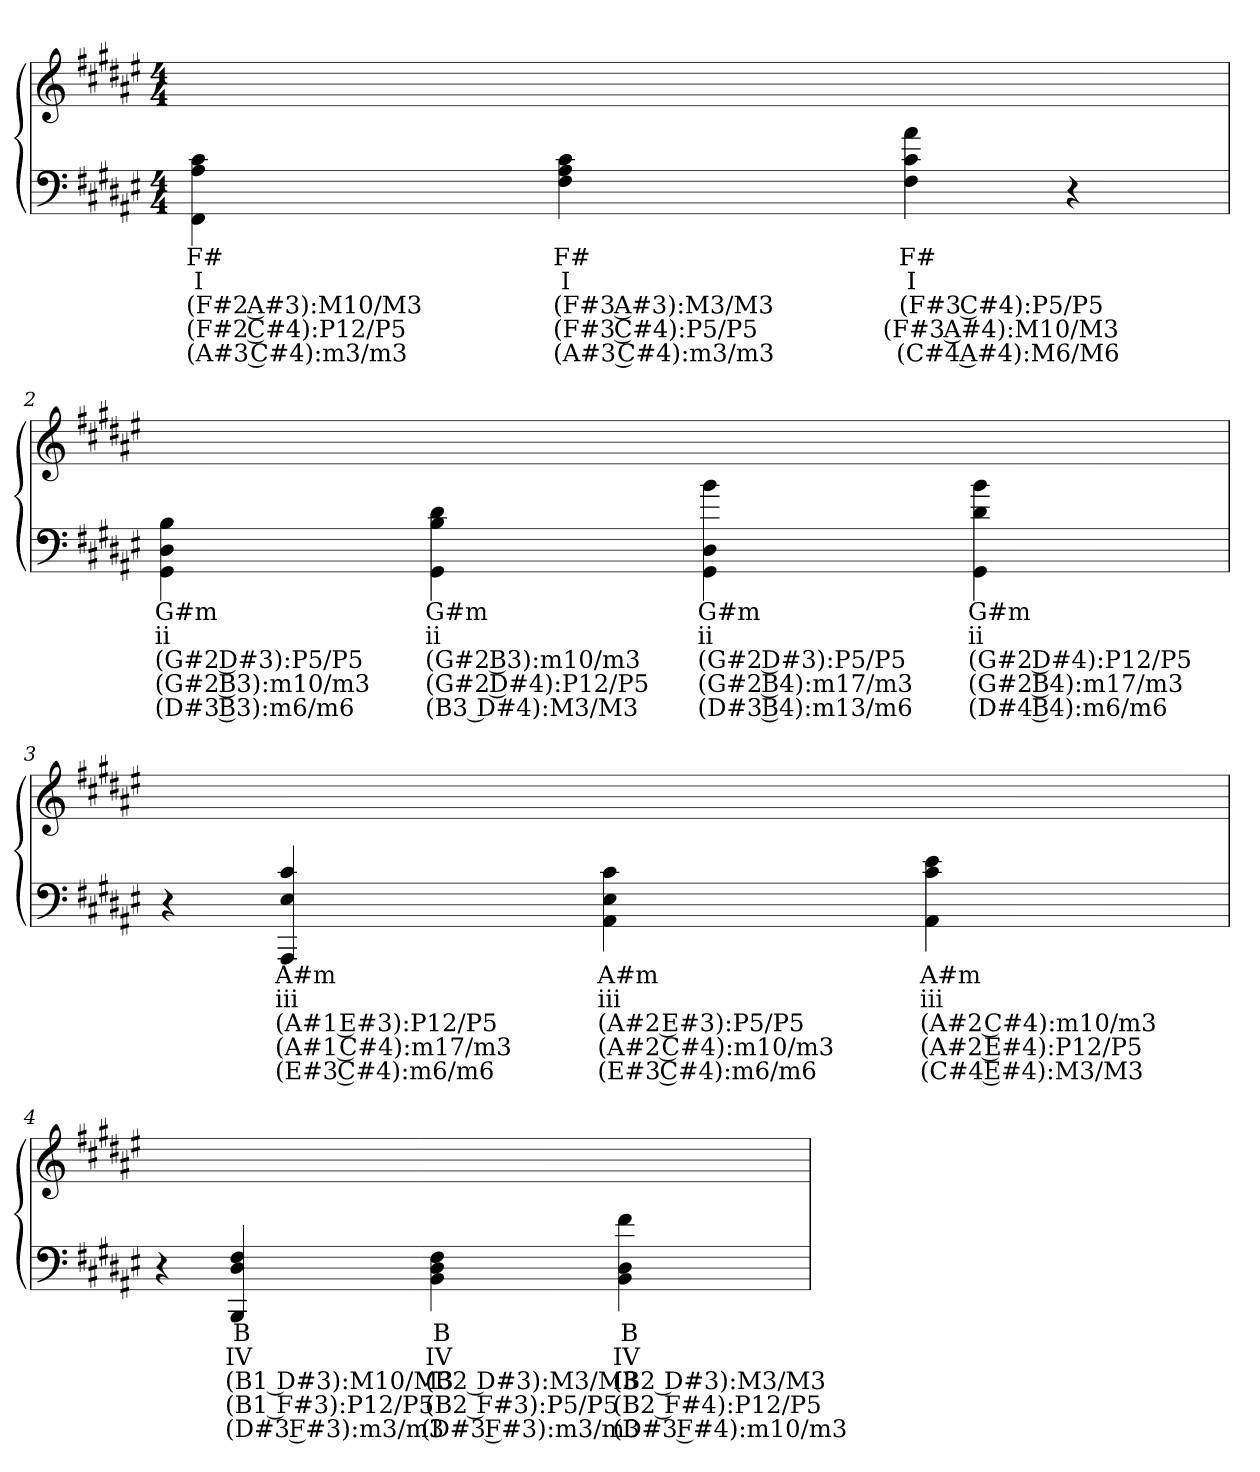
**kern	**text	**text	**text	**text	**text	**kern
*part2	*part2	*part2	*part2	*part2	*part2	*part1
*staff2	*staff2	*staff2	*staff2	*staff2	*staff2	*staff1
*clefF4	*	*	*	*	*	*clefG2
*k[f#c#g#d#a#e#]	*	*	*	*	*	*k[f#c#g#d#a#e#]
*F#:	*	*	*	*	*	*F#:
*M4/4	*	*	*	*	*	*M4/4
*MM60	*	*	*	*	*	*MM60
=1	=1	=1	=1	=1	=1	=1
4FF# 4A# 4c#	F#	I	(F#2 A#3):M10/M3	(F#2 C#4):P12/P5	(A#3 C#4):m3/m3	1ryy
4F# 4A# 4c#	F#	I	(F#3 A#3):M3/M3	(F#3 C#4):P5/P5	(A#3 C#4):m3/m3	.
4F# 4c# 4a#	F#	I	(F#3 C#4):P5/P5	(F#3 A#4):M10/M3	(C#4 A#4):M6/M6	.
4r	.	.	.	.	.	.
=2	=2	=2	=2	=2	=2	=2
4GG# 4D# 4B	G#m	ii	(G#2 D#3):P5/P5	(G#2 B3):m10/m3	(D#3 B3):m6/m6	1ryy
4GG# 4B 4d#	G#m	ii	(G#2 B3):m10/m3	(G#2 D#4):P12/P5	(B3 D#4):M3/M3	.
4GG# 4D# 4b	G#m	ii	(G#2 D#3):P5/P5	(G#2 B4):m17/m3	(D#3 B4):m13/m6	.
4GG# 4d# 4b	G#m	ii	(G#2 D#4):P12/P5	(G#2 B4):m17/m3	(D#4 B4):m6/m6	.
=3	=3	=3	=3	=3	=3	=3
4r	.	.	.	.	.	1ryy
4AAA# 4E# 4c#	A#m	iii	(A#1 E#3):P12/P5	(A#1 C#4):m17/m3	(E#3 C#4):m6/m6	.
4AA# 4E# 4c#	A#m	iii	(A#2 E#3):P5/P5	(A#2 C#4):m10/m3	(E#3 C#4):m6/m6	.
4AA# 4c# 4e#	A#m	iii	(A#2 C#4):m10/m3	(A#2 E#4):P12/P5	(C#4 E#4):M3/M3	.
=4	=4	=4	=4	=4	=4	=4
4r	.	.	.	.	.	1ryy
4BBB 4D# 4F#	B	IV	(B1 D#3):M10/M3	(B1 F#3):P12/P5	(D#3 F#3):m3/m3	.
4BB 4D# 4F#	B	IV	(B2 D#3):M3/M3	(B2 F#3):P5/P5	(D#3 F#3):m3/m3	.
4BB 4D# 4f#	B	IV	(B2 D#3):M3/M3	(B2 F#4):P12/P5	(D#3 F#4):m10/m3	.
=	=	=	=	=	=	=
*-	*-	*-	*-	*-	*-	*-
